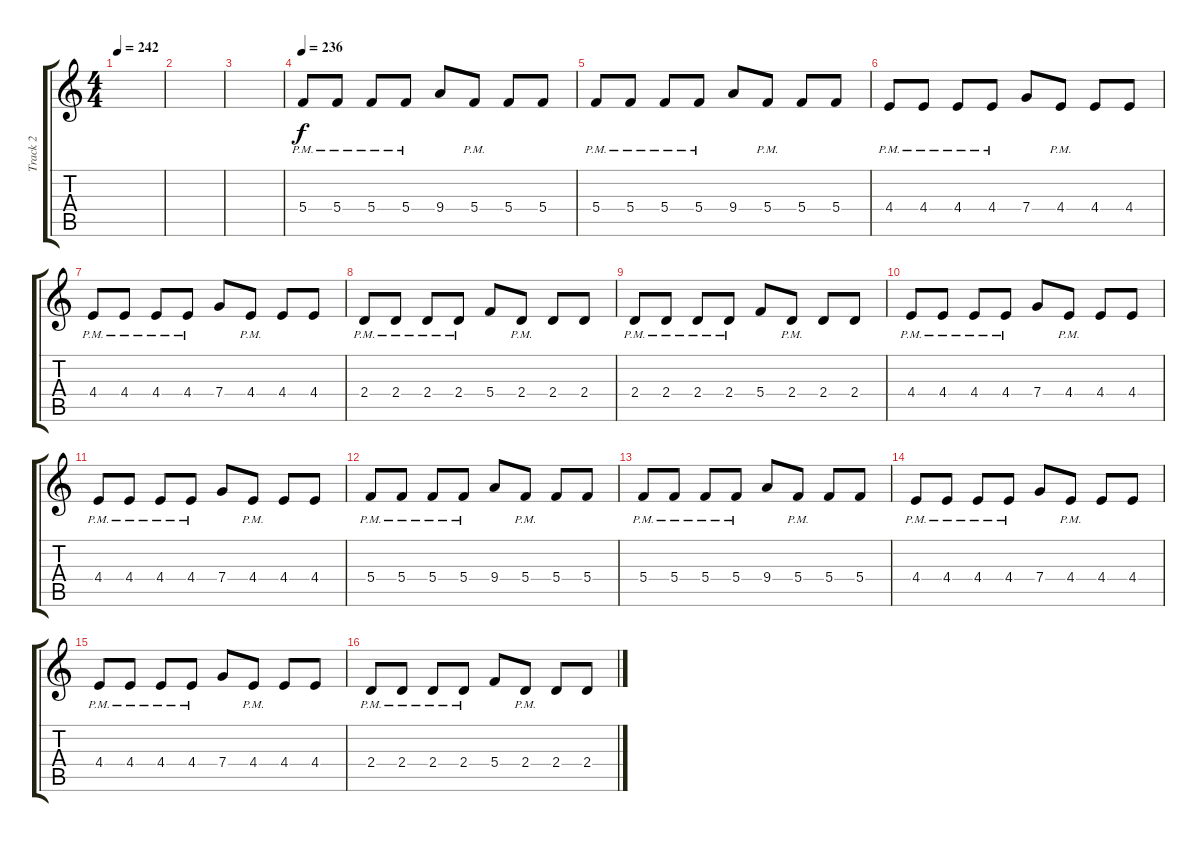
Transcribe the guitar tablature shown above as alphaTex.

\track ("Track 2" "Track 2") {instrument distortionguitar}
\staff {score tabs}
\tuning (D4 A3 F3 C3 G2 C2) {hide}
\ts (4 4)
\tempo 242
\clef g2
\ks c
|
|
|
\tempo 236
5.4{pm}.8 5.4{pm}.8 5.4{pm}.8 5.4{pm}.8 9.4.8 5.4{pm}.8 5.4.8 5.4.8 |
5.4{pm}.8 5.4{pm}.8 5.4{pm}.8 5.4{pm}.8 9.4.8 5.4{pm}.8 5.4.8 5.4.8 |
4.4{pm}.8 4.4{pm}.8 4.4{pm}.8 4.4{pm}.8 7.4.8 4.4{pm}.8 4.4.8 4.4.8 |
4.4{pm}.8 4.4{pm}.8 4.4{pm}.8 4.4{pm}.8 7.4.8 4.4{pm}.8 4.4.8 4.4.8 |
2.4{pm}.8 2.4{pm}.8 2.4{pm}.8 2.4{pm}.8 5.4.8 2.4{pm}.8 2.4.8 2.4.8 |
2.4{pm}.8 2.4{pm}.8 2.4{pm}.8 2.4{pm}.8 5.4.8 2.4{pm}.8 2.4.8 2.4.8 |
4.4{pm}.8 4.4{pm}.8 4.4{pm}.8 4.4{pm}.8 7.4.8 4.4{pm}.8 4.4.8 4.4.8 |
4.4{pm}.8 4.4{pm}.8 4.4{pm}.8 4.4{pm}.8 7.4.8 4.4{pm}.8 4.4.8 4.4.8 |
5.4{pm}.8 5.4{pm}.8 5.4{pm}.8 5.4{pm}.8 9.4.8 5.4{pm}.8 5.4.8 5.4.8 |
5.4{pm}.8 5.4{pm}.8 5.4{pm}.8 5.4{pm}.8 9.4.8 5.4{pm}.8 5.4.8 5.4.8 |
4.4{pm}.8 4.4{pm}.8 4.4{pm}.8 4.4{pm}.8 7.4.8 4.4{pm}.8 4.4.8 4.4.8 |
4.4{pm}.8 4.4{pm}.8 4.4{pm}.8 4.4{pm}.8 7.4.8 4.4{pm}.8 4.4.8 4.4.8 |
2.4{pm}.8 2.4{pm}.8 2.4{pm}.8 2.4{pm}.8 5.4.8 2.4{pm}.8 2.4.8 2.4.8
